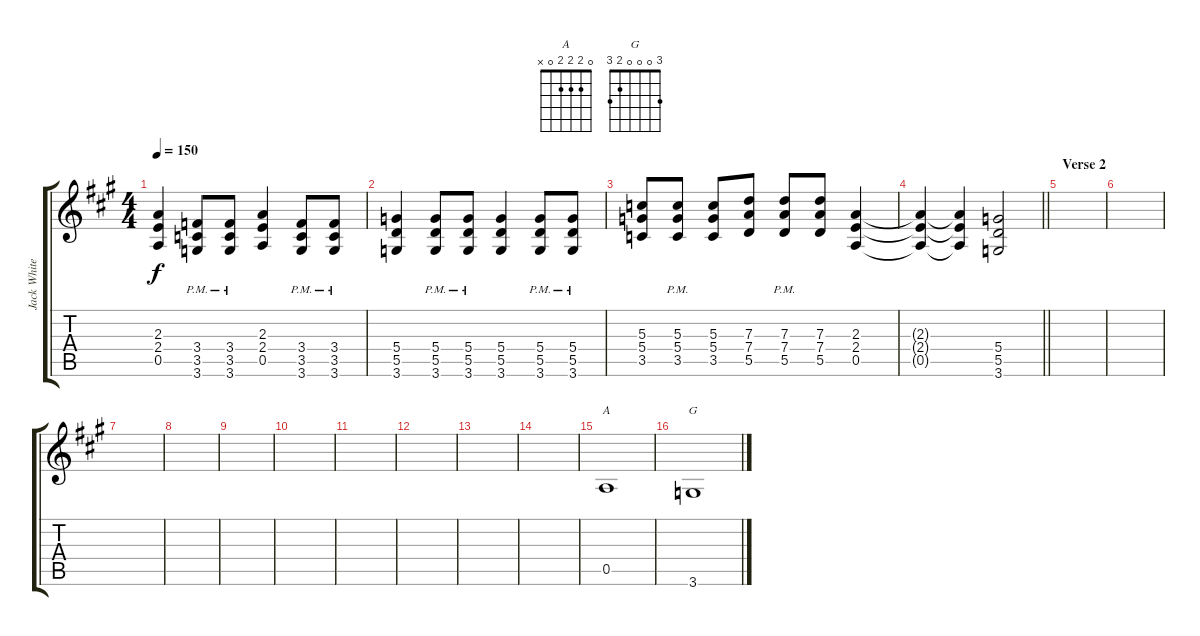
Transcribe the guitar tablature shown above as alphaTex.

\track ("Jack White Big Muff" "Jack White") {instrument distortionguitar}
\staff {score tabs}
\tuning (E4 B3 G3 D3 A2 E2) {hide}
\chord ("A" 0 2 2 2 0 x)
\chord ("G" 3 0 0 0 2 3)
\ts (4 4)
\tempo 150
\clef g2
\ks a
(2.3 2.4 0.5).4{dy f} (3.4{pm} 3.5{pm} 3.6{pm}).8 (3.4{pm} 3.5{pm} 3.6{pm}).8 (2.3 2.4 0.5).4 (3.4{pm} 3.5{pm} 3.6{pm}).8 (3.4{pm} 3.5{pm} 3.6{pm}).8 |
(5.4 5.5 3.6).4 (5.4{pm} 5.5{pm} 3.6{pm}).8 (5.4{pm} 5.5{pm} 3.6{pm}).8 (5.4 5.5 3.6).4 (5.4{pm} 5.5{pm} 3.6{pm}).8 (5.4{pm} 5.5{pm} 3.6{pm}).8 |
(5.3 5.4 3.5).8 (5.3{pm} 5.4{pm} 3.5{pm}).8 (5.3 5.4 3.5).8 (7.3 7.4 5.5).8 (7.3{pm} 7.4{pm} 5.5{pm}).8 (7.3 7.4 5.5).8 (2.3 2.4 0.5).4 |
\barLineRight lightlight
(2.3{t} 2.4{t} 0.5{t}).4 (2.3{t} 2.4{t} 0.5{t}).4 (5.4 5.5 3.6).2 |
\section ("" "Verse 2")
|
|
|
|
|
|
|
|
|
|
0.5.1{ch "A"} |
3.6.1{ch "G"}
